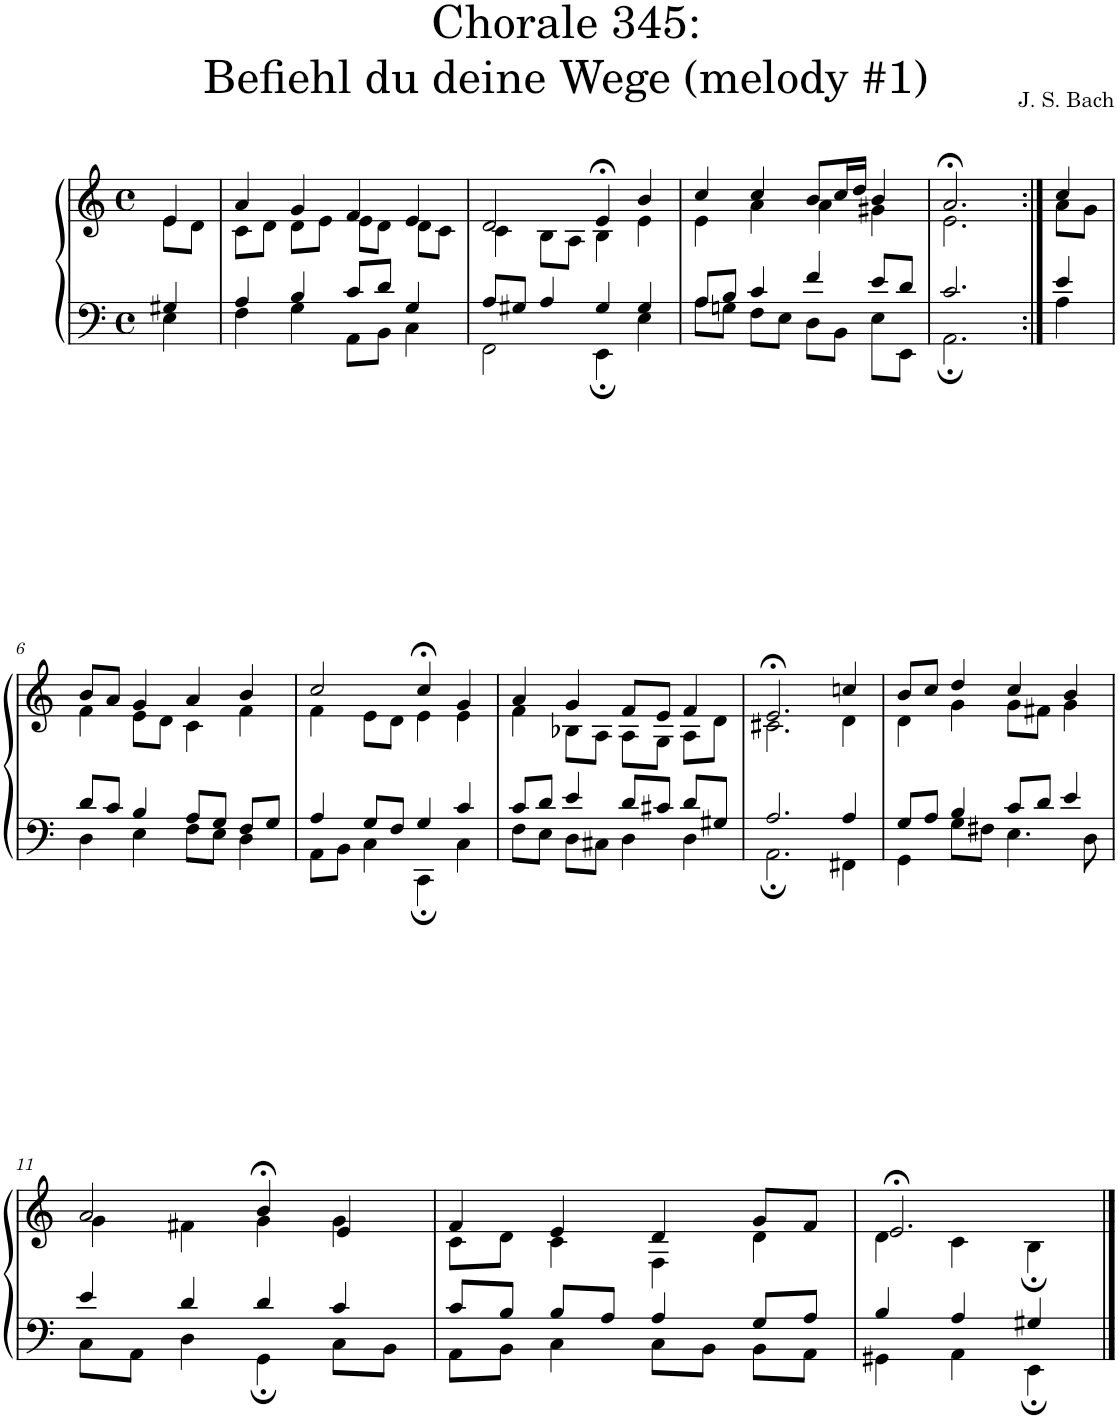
**kern	**kern
*part1	*part1
*staff2	*staff1
*I"S,A	*
*clefF4	*clefG2
*k[]	*k[]
*M4/4	*M4/4
*met(c)	*met(c)
=	=
*^	*^
4G#X/	4E\	4e/	8e\L
.	.	.	8d\J
=1	=1	=1	=1
4A/	4F\	4a/	8c\L
.	.	.	8d\J
4B/	4G\	4g/	8d\L
.	.	.	8e\J
8c/L	8AA\L	4f/	8e\L
8d/J	8BB\J	.	8d\J
4G/	4C\	4e/	8d\L
.	.	.	8c\J
=2	=2	=2	=2
8A/L	2FF\	2d/	4c\
8G#X/J	.	.	.
4A/	.	.	8B\L
.	.	.	8A\J
4G#/	4EE;\	4e;</	4B\
4G#/	4E\	4b/	4e\
=3	=3	=3	=3
8A/L	8A\L	4cc/	4e\
8B/J	8Gn\J	.	.
4c/	8F\L	4cc/	4a\
.	8E\J	.	.
4f/	8D\L	8b/L	4a\
.	8BB\J	16cc/L	.
.	.	16dd/JJ	.
8e/L	8E\L	4b/	4g#X\
8d/J	8EE\J	.	.
=1550	=1550	=1550	=1550
2.c/	2.AA;\	2.a;</	2.e\
=1551:|!	=1551:|!	=1551:|!	=1551:|!
4e/	4A\	4cc/	8a\L
.	.	.	8g\J
!!LO:LB:g=z	!!
=6	=6	=6	=6
8d/L	4D\	8b/L	4f\
8c/J	.	8a/J	.
4B/	4E\	4g/	8e\L
.	.	.	8d\J
8A/L	8F\L	4a/	4c\
8G/J	8E\J	.	.
8F/L	4D\	4b/	4f\
8G/J	.	.	.
=7	=7	=7	=7
4A/	8AA\L	2cc/	4f\
.	8BB\J	.	.
8G/L	4C\	.	8e\L
8F/J	.	.	8d\J
4G/	4CC;\	4cc;</	4e\
4c/	4C\	4g/	4e\
=8	=8	=8	=8
8c/L	8F\L	4a/	4f\
8d/J	8E\J	.	.
4e/	8D\L	4g/	8B-X\L
.	8C#X\J	.	8A\J
8d/L	4D\	8f/L	8A\L
8c#X/J	.	8e/J	8G\J
8d/L	4D\	4f/	8A\L
8G#X/J	.	.	8d\J
=9	=9	=9	=9
2.A/	2.AA;\	2.e;</	2.c#X\
4A/	4FF#X\	4ccn/	4d\
=10	=10	=10	=10
8G/L	4GG\	8b/L	4d\
8A/J	.	8cc/J	.
4B/	8G\L	4dd/	4g\
.	8F#X\J	.	.
8c/L	4.E\	4cc/	8g\L
8d/J	.	.	8f#X\J
4e/	.	4b/	4g\
.	8D\	.	.
!!LO:LB:g=z	!!
=11	=11	=11	=11
4e/	8C\L	2a/	4g\
.	8AA\J	.	.
4d/	4D\	.	4f#X\
4d/	4GG;\	4b;</	4g\
4c/	8C\L	4e/	4g\
.	8BB\J	.	.
=12	=12	=12	=12
8c/L	8AA\L	4f/	8c\L
8B/J	8BB\J	.	8d\J
8B/L	4C\	4e/	4c\
8A/J	.	.	.
4A/	8C\L	4d/	4F\
.	8BB\J	.	.
8G/L	8BB\L	8g/L	4d\
8A/J	8AA\J	8f/J	.
=13	=13	=13	=13
4B/	4GG#X\	2.e;</	4d\
4A/	4AA\	.	4c\
4G#X/	4EE;\	.	4B;\
*v	*v	*	*
*	*v	*v
==	==
*-	*-
